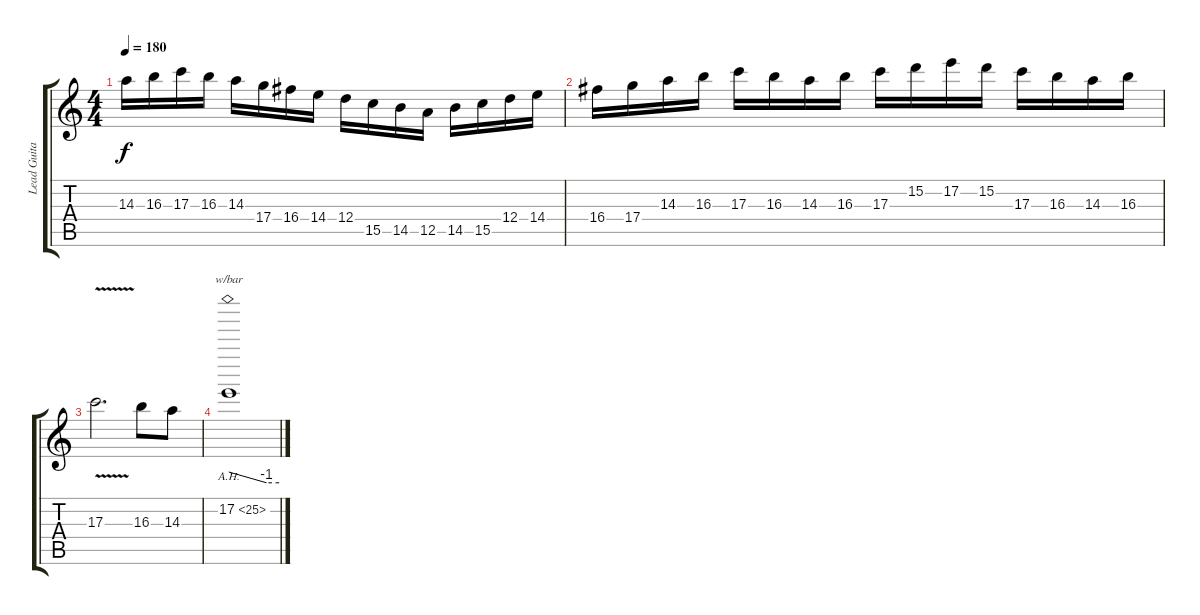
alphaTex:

\track ("Lead Guitar" "Lead Guita") {instrument distortionguitar}
\staff {score tabs}
\tuning (E4 B3 G3 D3 A2 E2) {hide}
\ts (4 4)
\tempo 180
\clef g2
\ks c
14.3.16{dy f} 16.3.16 17.3.16 16.3.16 14.3.16 17.4.16 16.4.16 14.4.16 12.4.16 15.5.16 14.5.16 12.5.16 14.5.16 15.5.16 12.4.16 14.4.16 |
16.4.16 17.4.16 14.3.16 16.3.16 17.3.16 16.3.16 14.3.16 16.3.16 17.3.16 15.2.16 17.2.16 15.2.16 17.3.16 16.3.16 14.3.16 16.3.16 |
17.3{v}.2{d} 16.3.8 14.3.8 |
17.2{ah 8}.1{tbe (custom default 0 0 45 -4 60 -4)}
